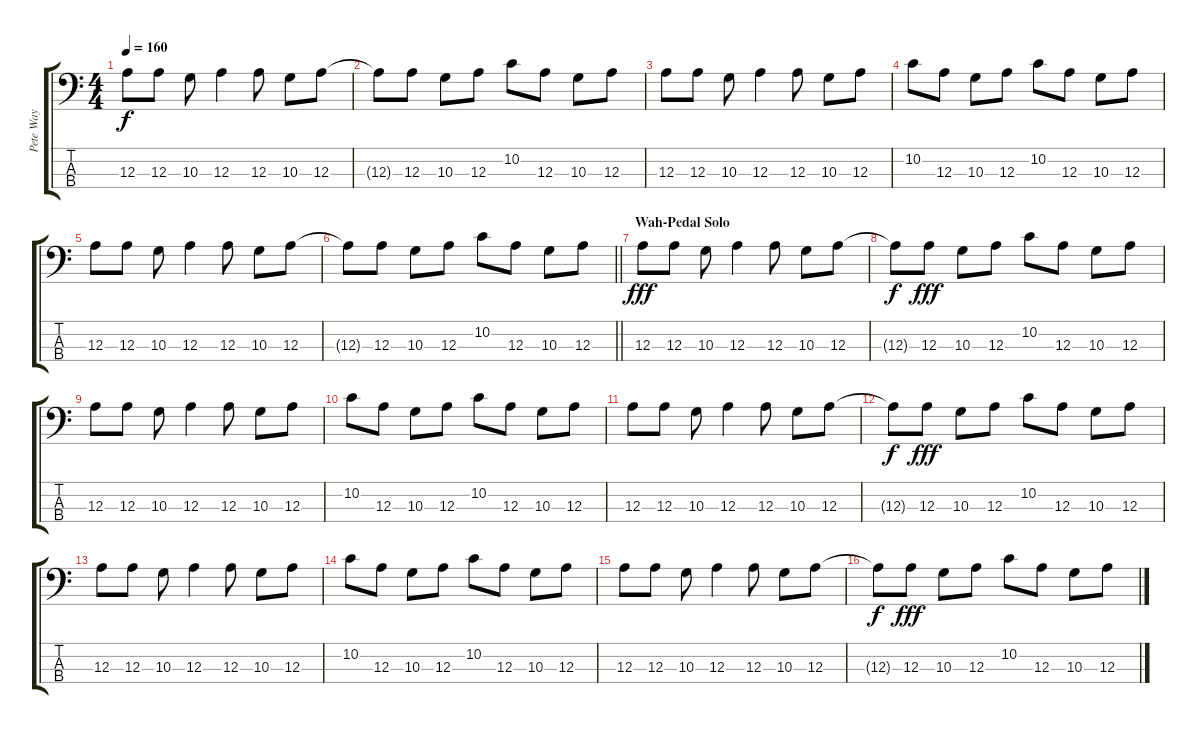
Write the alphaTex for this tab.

\track ("Pete Way" "Pete Way") {instrument electricbassfinger}
\staff {score tabs}
\tuning (G2 D2 A1 E1) {hide}
\ts (4 4)
\tempo 160
\clef f4
\ks c
12.3.8{dy f} 12.3.8 10.3.8 12.3.4 12.3.8 10.3.8 12.3.8 |
12.3{t}.8 12.3.8 10.3.8 12.3.8 10.2.8 12.3.8 10.3.8 12.3.8 |
12.3.8 12.3.8 10.3.8 12.3.4 12.3.8 10.3.8 12.3.8 |
10.2.8 12.3.8 10.3.8 12.3.8 10.2.8 12.3.8 10.3.8 12.3.8 |
12.3.8 12.3.8 10.3.8 12.3.4 12.3.8 10.3.8 12.3.8 |
\barLineRight lightlight
12.3{t}.8 12.3.8 10.3.8 12.3.8 10.2.8 12.3.8 10.3.8 12.3.8 |
\section ("" "Wah-Pedal Solo")
12.3.8{dy fff} 12.3.8 10.3.8 12.3.4 12.3.8 10.3.8 12.3.8 |
12.3{t}.8{dy f} 12.3.8{dy fff} 10.3.8 12.3.8 10.2.8 12.3.8 10.3.8 12.3.8 |
12.3.8 12.3.8 10.3.8 12.3.4 12.3.8 10.3.8 12.3.8 |
10.2.8 12.3.8 10.3.8 12.3.8 10.2.8 12.3.8 10.3.8 12.3.8 |
12.3.8 12.3.8 10.3.8 12.3.4 12.3.8 10.3.8 12.3.8 |
12.3{t}.8{dy f} 12.3.8{dy fff} 10.3.8 12.3.8 10.2.8 12.3.8 10.3.8 12.3.8 |
12.3.8 12.3.8 10.3.8 12.3.4 12.3.8 10.3.8 12.3.8 |
10.2.8 12.3.8 10.3.8 12.3.8 10.2.8 12.3.8 10.3.8 12.3.8 |
12.3.8 12.3.8 10.3.8 12.3.4 12.3.8 10.3.8 12.3.8 |
12.3{t}.8{dy f} 12.3.8{dy fff} 10.3.8 12.3.8 10.2.8 12.3.8 10.3.8 12.3.8
